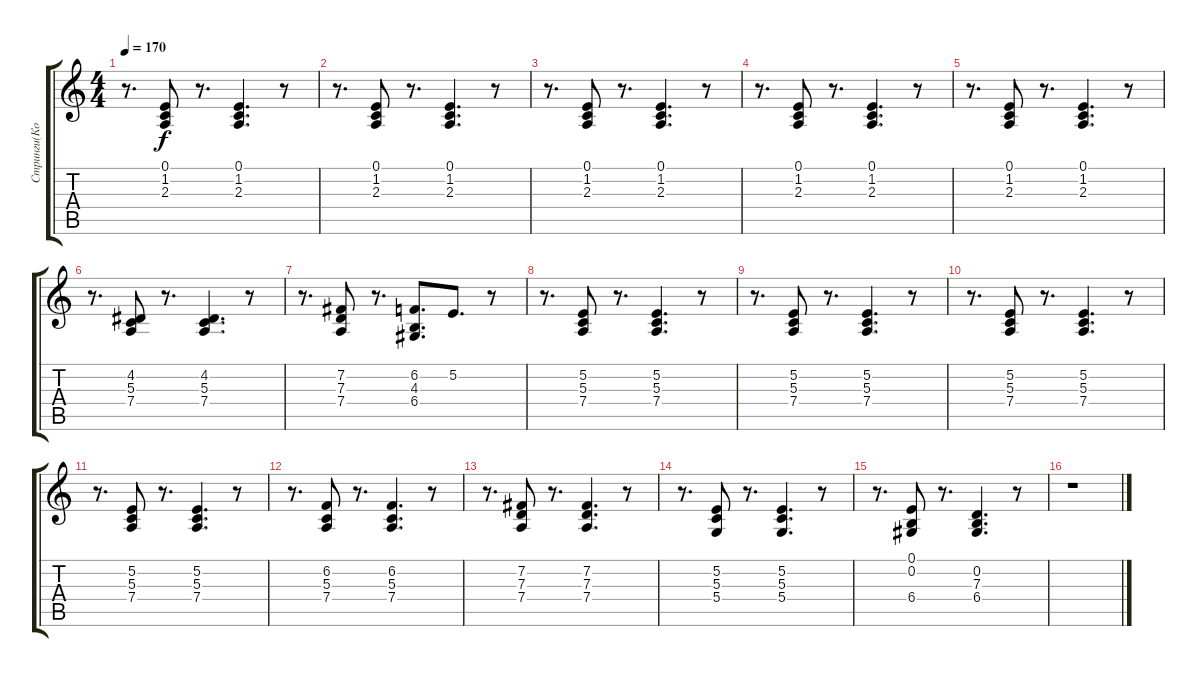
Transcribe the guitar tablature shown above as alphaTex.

\track ("Стринги(Козлов)" "Стринги(Ко") {instrument tremolostrings}
\staff {score tabs}
\tuning (E4 B3 G3 D3 A2 E2) {hide}
\ts (4 4)
\tempo 170
\clef g2
\ks c
r.8{d dy f} (0.1 1.2 2.3).8 r.8{d} (0.1 1.2 2.3).4{d} r.8 |
r.8{d} (0.1 1.2 2.3).8 r.8{d} (0.1 1.2 2.3).4{d} r.8 |
r.8{d} (0.1 1.2 2.3).8 r.8{d} (0.1 1.2 2.3).4{d} r.8 |
r.8{d} (0.1 1.2 2.3).8 r.8{d} (0.1 1.2 2.3).4{d} r.8 |
r.8{d} (0.1 1.2 2.3).8 r.8{d} (0.1 1.2 2.3).4{d} r.8 |
r.8{d} (4.2 5.3 7.4).8 r.8{d} (4.2 5.3 7.4).4{d} r.8 |
r.8{d} (7.2 7.3 7.4).8 r.8{d} (6.2 4.3 6.4).8{d} 5.2.8{d} r.8 |
r.8{d} (5.2 5.3 7.4).8 r.8{d} (5.2 5.3 7.4).4{d} r.8 |
r.8{d} (5.2 5.3 7.4).8 r.8{d} (5.2 5.3 7.4).4{d} r.8 |
r.8{d} (5.2 5.3 7.4).8 r.8{d} (5.2 5.3 7.4).4{d} r.8 |
r.8{d} (5.2 5.3 7.4).8 r.8{d} (5.2 5.3 7.4).4{d} r.8 |
r.8{d} (6.2 5.3 7.4).8 r.8{d} (6.2 5.3 7.4).4{d} r.8 |
r.8{d} (7.2 7.3 7.4).8 r.8{d} (7.2 7.3 7.4).4{d} r.8 |
r.8{d} (5.2 5.3 5.4).8 r.8{d} (5.2 5.3 5.4).4{d} r.8 |
r.8{d} (0.1 0.2 6.4).8 r.8{d} (0.2 7.3 6.4).4{d} r.8 |
r.1
